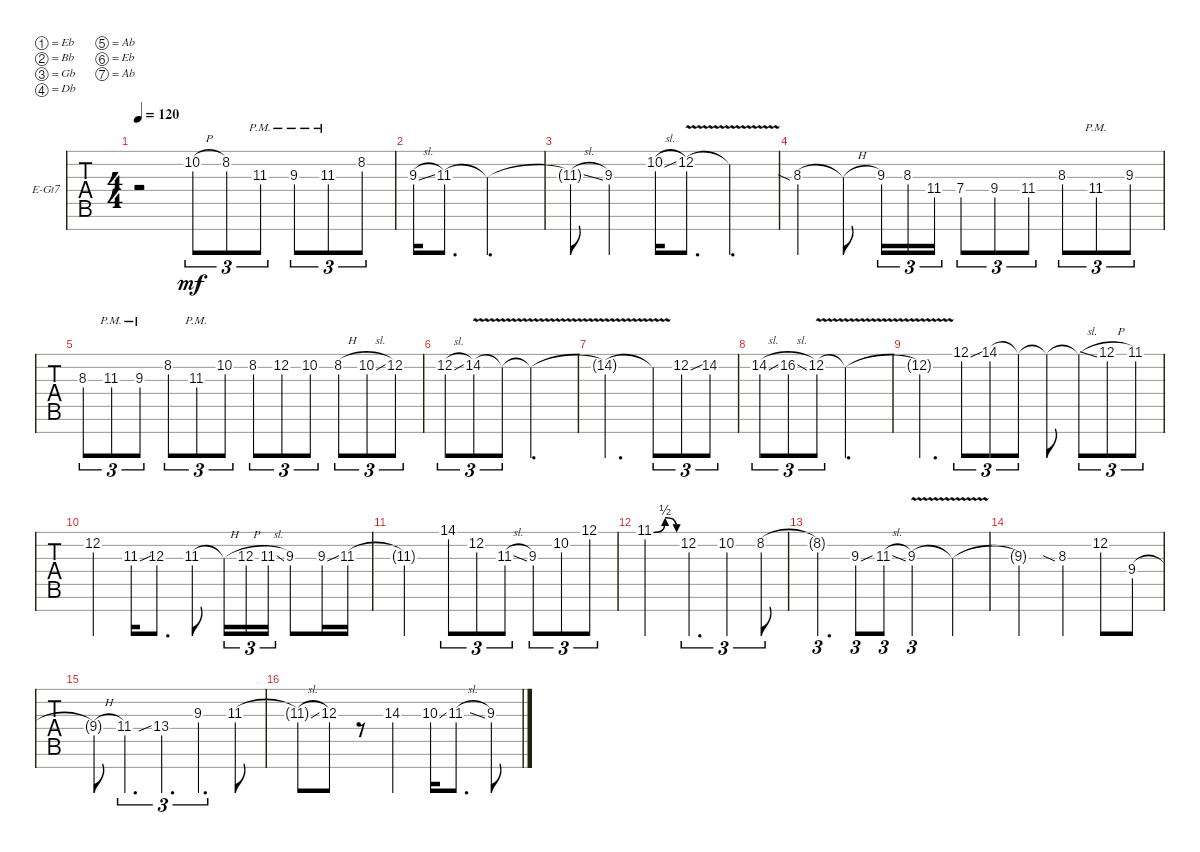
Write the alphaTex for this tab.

\defaultSystemsLayout 4
\bracketExtendMode groupsimilarinstruments
\firstSystemTrackNameOrientation horizontal
\otherSystemsTrackNameOrientation horizontal
\track ("Aaron Lead" "E-Gt7") {instrument distortionguitar}
\staff {tabs}
\tuning (Eb4 Bb3 Gb3 Db3 Ab2 Eb2 Ab1)
\ts (4 4)
\tempo 120
\clef g2
\ks c
r.2{dy mf instrument distortionguitar} 10.2{h}.8{tu (3 2)} 8.2.8{tu (3 2)} 11.3{pm}.8{tu (3 2)} 9.3{pm}.8{tu (3 2)} 11.3{pm}.8{tu (3 2)} 8.2.8{tu (3 2)} |
9.3{sl}.16 11.3.8{d} 11.3{t}.2{d} |
11.3{sl t}.8 9.3.4 10.2{sl}.16 12.2{v}.8{d} 12.2{v t}.4{d} |
8.3{sia}.4 8.3{h t}.8 9.3.16{tu (3 2)} 8.3.16{tu (3 2)} 11.4.16{tu (3 2)} 7.4.8{tu (3 2)} 9.4.8{tu (3 2)} 11.4.8{tu (3 2)} 8.3.8{tu (3 2)} 11.4{pm}.8{tu (3 2)} 9.3.8{tu (3 2)} |
8.3.8{tu (3 2)} 11.3{pm}.8{tu (3 2)} 9.3{pm}.8{tu (3 2)} 8.2.8{tu (3 2)} 11.3{pm}.8{tu (3 2)} 10.2.8{tu (3 2)} 8.2.8{tu (3 2)} 12.2.8{tu (3 2)} 10.2.8{tu (3 2)} 8.2{h}.8{tu (3 2)} 10.2{sl}.8{tu (3 2)} 12.2.8{tu (3 2)} |
12.2{sl}.8{tu (3 2)} 14.2{v}.8{tu (3 2)} 14.2{v t}.8{tu (3 2)} 14.2{v t}.2{d} |
14.2{v t}.2{d} 14.2{v t}.8{tu (3 2)} 12.2{sou}.8{tu (3 2)} 14.2.8{tu (3 2)} |
14.2{sl}.8{tu (3 2)} 16.2{sl}.8{tu (3 2)} 12.2{v}.8{tu (3 2)} 12.2{v t}.2{d} |
12.2{t}.4{d} 12.1{sou}.8{tu (3 2)} 14.1.8{tu (3 2)} 14.1{t}.8{tu (3 2)} 14.1{t}.8 14.1{sl t}.8{tu (3 2)} 12.1{h}.8{tu (3 2)} 11.1.8{tu (3 2)} |
12.2.4 11.3{sou}.16 12.3.8{d} 11.3.8 11.3{h t}.16{tu (3 2)} 12.3{h}.16{tu (3 2)} 11.3{sl}.16{tu (3 2)} 9.3.8 9.3{sou}.16 11.3.16 |
11.3{t}.2 14.1.8{tu (3 2)} 12.2.8{tu (3 2)} 11.3{sl}.8{tu (3 2)} 9.3.8{tu (3 2)} 10.2.8{tu (3 2)} 12.1.8{tu (3 2)} |
11.1{be (bendrelease 0 0 9.6 2 20.4 2 30 0)}.2 12.2.4{d tu (3 2)} 10.2.4{tu (3 2)} 8.2.8{tu (3 2)} |
8.2{t}.4{d tu (3 2)} 9.3{sou}.8{tu (3 2)} 11.3{sl}.8{tu (3 2)} 9.3{v}.2{tu (3 2)} 9.3{t}.4 |
9.3{t}.2 8.3{sia}.4 12.2.8 9.4.8 |
9.4{h t}.8 11.4{ss}.4{d tu (3 2)} 13.4.4{d tu (3 2)} 9.3.4{d tu (3 2)} 11.3.8 |
11.3{sl t}.8 12.3.8 r.8 14.3.4 10.3{ss}.16 11.3{sl}.8{d} 9.3.8
